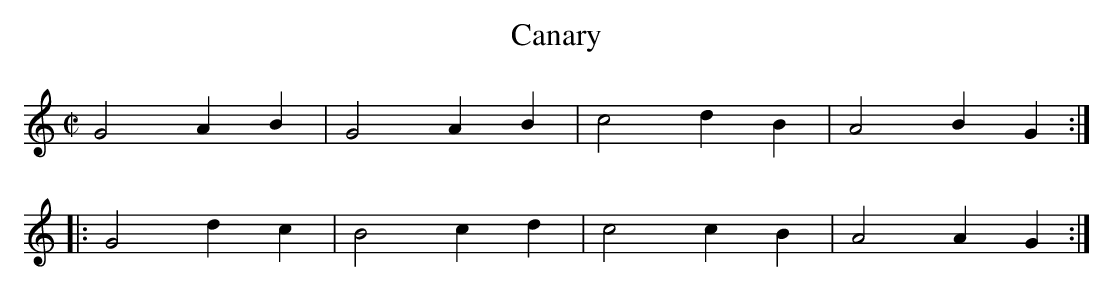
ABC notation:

X:1
T:Canary
M:C|
L:1/4
K:GMix
G2 AB | G2 AB | c2 dB | A2 BG ::
G2 dc | B2 cd | c2 cB | A2 AG :|
